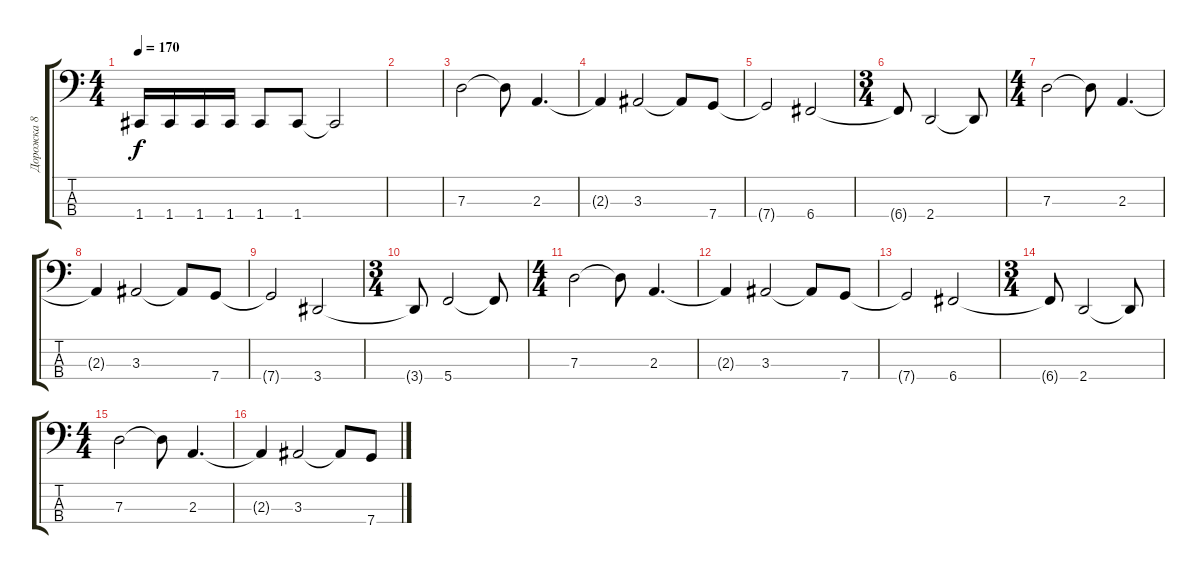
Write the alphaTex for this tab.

\track ("Дорожка 8" "Дорожка 8") {instrument electricbasspick}
\staff {score tabs}
\tuning (F2 C2 G1 C1) {hide}
\ts (4 4)
\tempo 170
\clef f4
\ks c
1.4.16{dy f} 1.4.16 1.4.16 1.4.16 1.4.8 1.4.8 1.4{t}.2 |
|
7.3.2 7.3{t}.8 2.3.4{d} |
2.3{t}.4 3.3.2 3.3{t}.8 7.4.8 |
7.4{t}.2 6.4.2 |
\ts (3 4)
6.4{t}.8 2.4.2 2.4{t}.8 |
\ts (4 4)
7.3.2 7.3{t}.8 2.3.4{d} |
2.3{t}.4 3.3.2 3.3{t}.8 7.4.8 |
7.4{t}.2 3.4.2 |
\ts (3 4)
3.4{t}.8 5.4.2 5.4{t}.8 |
\ts (4 4)
7.3.2 7.3{t}.8 2.3.4{d} |
2.3{t}.4 3.3.2 3.3{t}.8 7.4.8 |
7.4{t}.2 6.4.2 |
\ts (3 4)
6.4{t}.8 2.4.2 2.4{t}.8 |
\ts (4 4)
7.3.2 7.3{t}.8 2.3.4{d} |
2.3{t}.4 3.3.2 3.3{t}.8 7.4.8
